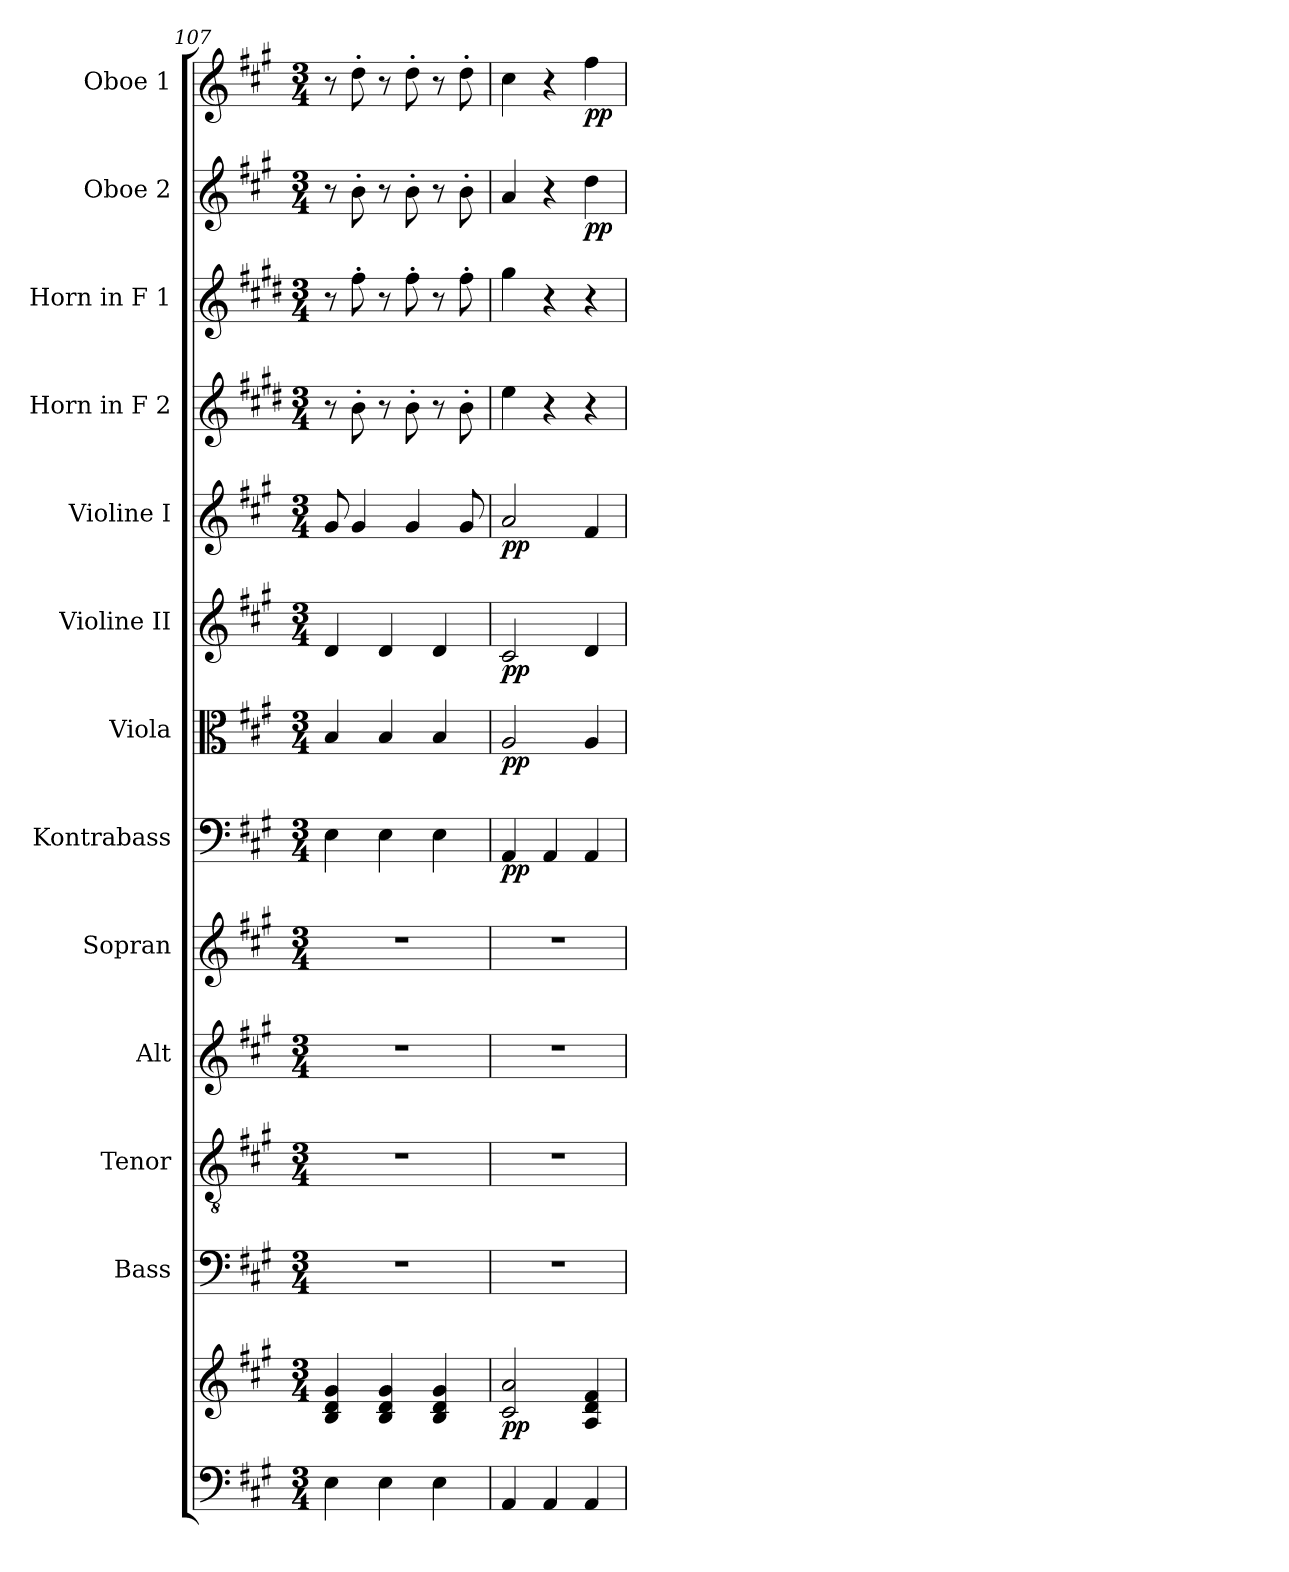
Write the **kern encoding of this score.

**kern	**kern	**dynam	**kern	**kern	**kern	**kern	**kern	**dynam	**kern	**dynam	**kern	**dynam	**kern	**dynam	**kern	**kern	**kern	**dynam	**kern	**dynam
*part13	*part13	*part13	*part12	*part11	*part10	*part9	*part8	*part8	*part7	*part7	*part6	*part6	*part5	*part5	*part4	*part3	*part2	*part2	*part1	*part1
*staff14	*staff13	*staff13/14	*staff12	*staff11	*staff10	*staff9	*staff8	*staff8	*staff7	*staff7	*staff6	*staff6	*staff5	*staff5	*staff4	*staff3	*staff2	*staff2	*staff1	*staff1
*	*	*	*I"Bass	*I"Tenor	*I"Alt	*I"Sopran	*I"Kontrabass	*	*I"Viola	*	*I"Violine II	*	*I"Violine I	*	*I"Horn in F 2	*I"Horn in F 1	*I"Oboe 2	*	*I"Oboe 1	*
*	*	*	*I'B.	*I'T.	*I'A.	*I'S.	*I'Kb.	*	*I'Vla.	*	*I'Vl. II	*	*I'Vl. I	*	*	*	*I'Ob.. 2	*	*I'Ob. 1	*
*clefF4	*clefG2	*	*clefF4	*clefGv2	*clefG2	*clefG2	*clefF4	*	*clefC3	*	*clefG2	*	*clefG2	*	*clefG2	*clefG2	*clefG2	*	*clefG2	*
*	*	*	*	*	*	*	*ITrd7c12	*	*	*	*	*	*	*	*ITrd4c7	*ITrd4c7	*	*	*	*
*k[f#c#g#]	*k[f#c#g#]	*	*k[f#c#g#]	*k[f#c#g#]	*k[f#c#g#]	*k[f#c#g#]	*k[f#c#g#]	*	*k[f#c#g#]	*	*k[f#c#g#]	*	*k[f#c#g#]	*	*k[f#c#g#]	*k[f#c#g#]	*k[f#c#g#]	*	*k[f#c#g#]	*
*A:	*A:	*	*A:	*A:	*A:	*A:	*A:	*	*A:	*	*A:	*	*A:	*	*A:	*A:	*A:	*	*A:	*
*M3/4	*M3/4	*	*M3/4	*M3/4	*M3/4	*M3/4	*M3/4	*	*M3/4	*	*M3/4	*	*M3/4	*	*M3/4	*M3/4	*M3/4	*	*M3/4	*
=107	=107	=107	=107	=107	=107	=107	=107	=107	=107	=107	=107	=107	=107	=107	=107	=107	=107	=107	=107	=107
4E\	4B/ 4d/ 4g#/	.	2.r	2.r	2.r	2.r	4EE\	.	4B/	.	4d/	.	8g#/	.	8r	8r	8r	.	8r	.
.	.	.	.	.	.	.	.	.	.	.	.	.	4g#/	.	8e'>\	8b'>\	8b'>\	.	8dd'>\	.
4E\	4B/ 4d/ 4g#/	.	.	.	.	.	4EE\	.	4B/	.	4d/	.	.	.	8r	8r	8r	.	8r	.
.	.	.	.	.	.	.	.	.	.	.	.	.	4g#/	.	8e'>\	8b'>\	8b'>\	.	8dd'>\	.
4E\	4B/ 4d/ 4g#/	.	.	.	.	.	4EE\	.	4B/	.	4d/	.	.	.	8r	8r	8r	.	8r	.
.	.	.	.	.	.	.	.	.	.	.	.	.	8g#/	.	8e'>\	8b'>\	8b'>\	.	8dd'>\	.
=108	=108	=108	=108	=108	=108	=108	=108	=108	=108	=108	=108	=108	=108	=108	=108	=108	=108	=108	=108	=108
!	!	!LO:DY:b	!	!	!	!	!	!LO:DY:b	!	!LO:DY:b	!	!LO:DY:b	!	!LO:DY:b	!	!	!	!	!	!
4AA/	2c#/ 2a/	pp	2.r	2.r	2.r	2.r	4AAA/	pp	2A/	pp	2c#/	pp	2a/	pp	4a\	4cc#\	4a/	.	4cc#\	.
4AA/	.	.	.	.	.	.	4AAA/	.	.	.	.	.	.	.	4r	4r	4r	.	4r	.
!	!	!	!	!	!	!	!	!	!	!	!	!	!	!	!	!	!	!LO:DY:b	!	!LO:DY:b
4AA/	4A/ 4d/ 4f#/	.	.	.	.	.	4AAA/	.	4A/	.	4d/	.	4f#/	.	4r	4r	4dd\	pp	4ff#\	pp
=	=	=	=	=	=	=	=	=	=	=	=	=	=	=	=	=	=	=	=	=
*-	*-	*-	*-	*-	*-	*-	*-	*-	*-	*-	*-	*-	*-	*-	*-	*-	*-	*-	*-	*-
